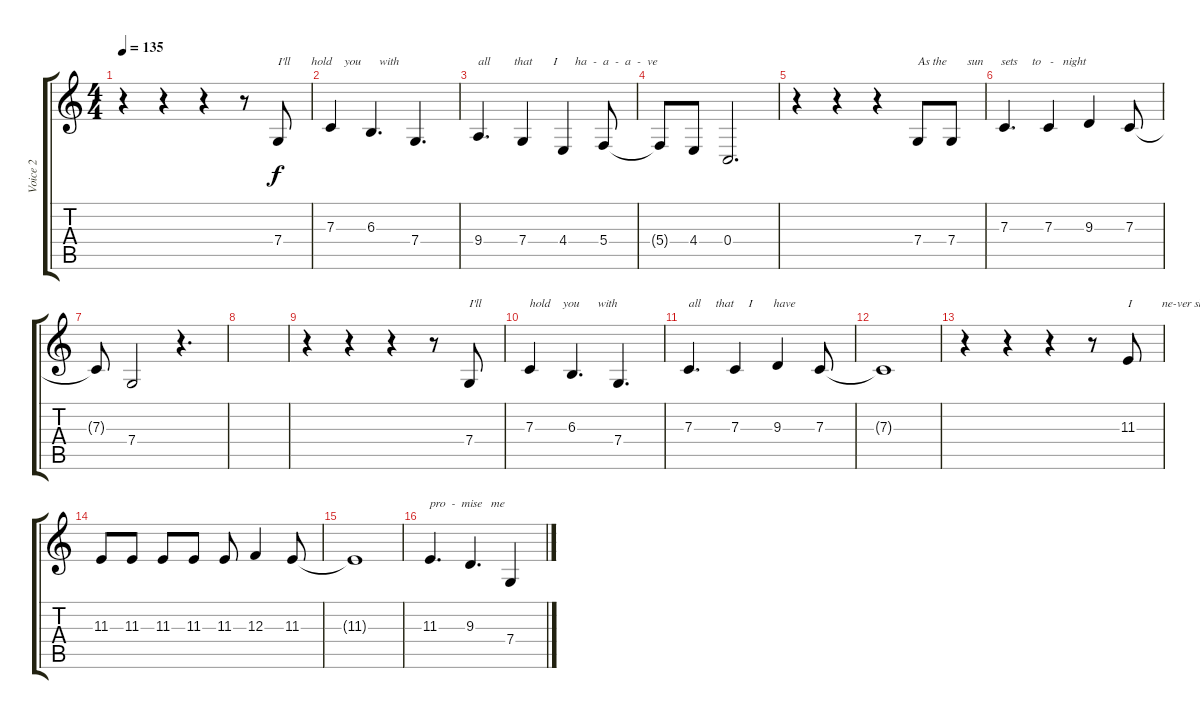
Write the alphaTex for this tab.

\track ("Voice 2" "Voice 2") {instrument bassoon}
\staff {score tabs}
\tuning (D4 A3 F3 C3 G2 C2) {hide}
\ts (4 4)
\tempo 135
\clef g2
\ks c
r.4{dy f} r.4 r.4 r.8 7.4.8{txt "I'll       hold    you      with "} |
7.3.4 6.3.4{d} 7.4.4{d} |
9.4.4{d txt "all        that       I      ha  -  a  -  a  -  ve"} 7.4.4 4.4.4 5.4.8 |
5.4{t}.8 4.4.8 0.4.2{d} |
r.4 r.4 r.4 7.4.8{txt "As the       sun      sets     to   -   night"} 7.4.8 |
7.3.4{d} 7.3.4 9.3.4 7.3.8 |
7.3{t}.8 7.4.2 r.4{d} |
|
r.4 r.4 r.4 r.8 7.4.8{txt "I'll"} |
7.3.4{txt "hold    you      with "} 6.3.4{d} 7.4.4{d} |
7.3.4{d txt "all     that     I       have"} 7.3.4 9.3.4 7.3.8 |
7.3{t}.1 |
r.4 r.4 r.4 r.8 11.3.8{txt "I          ne-ver should have let  you  go..."} |
11.3.8 11.3.8 11.3.8 11.3.8 11.3.8 12.3.4 11.3.8 |
11.3{t}.1 |
11.3.4{d txt "pro  -  mise   me"} 9.3.4{d} 7.4.4
